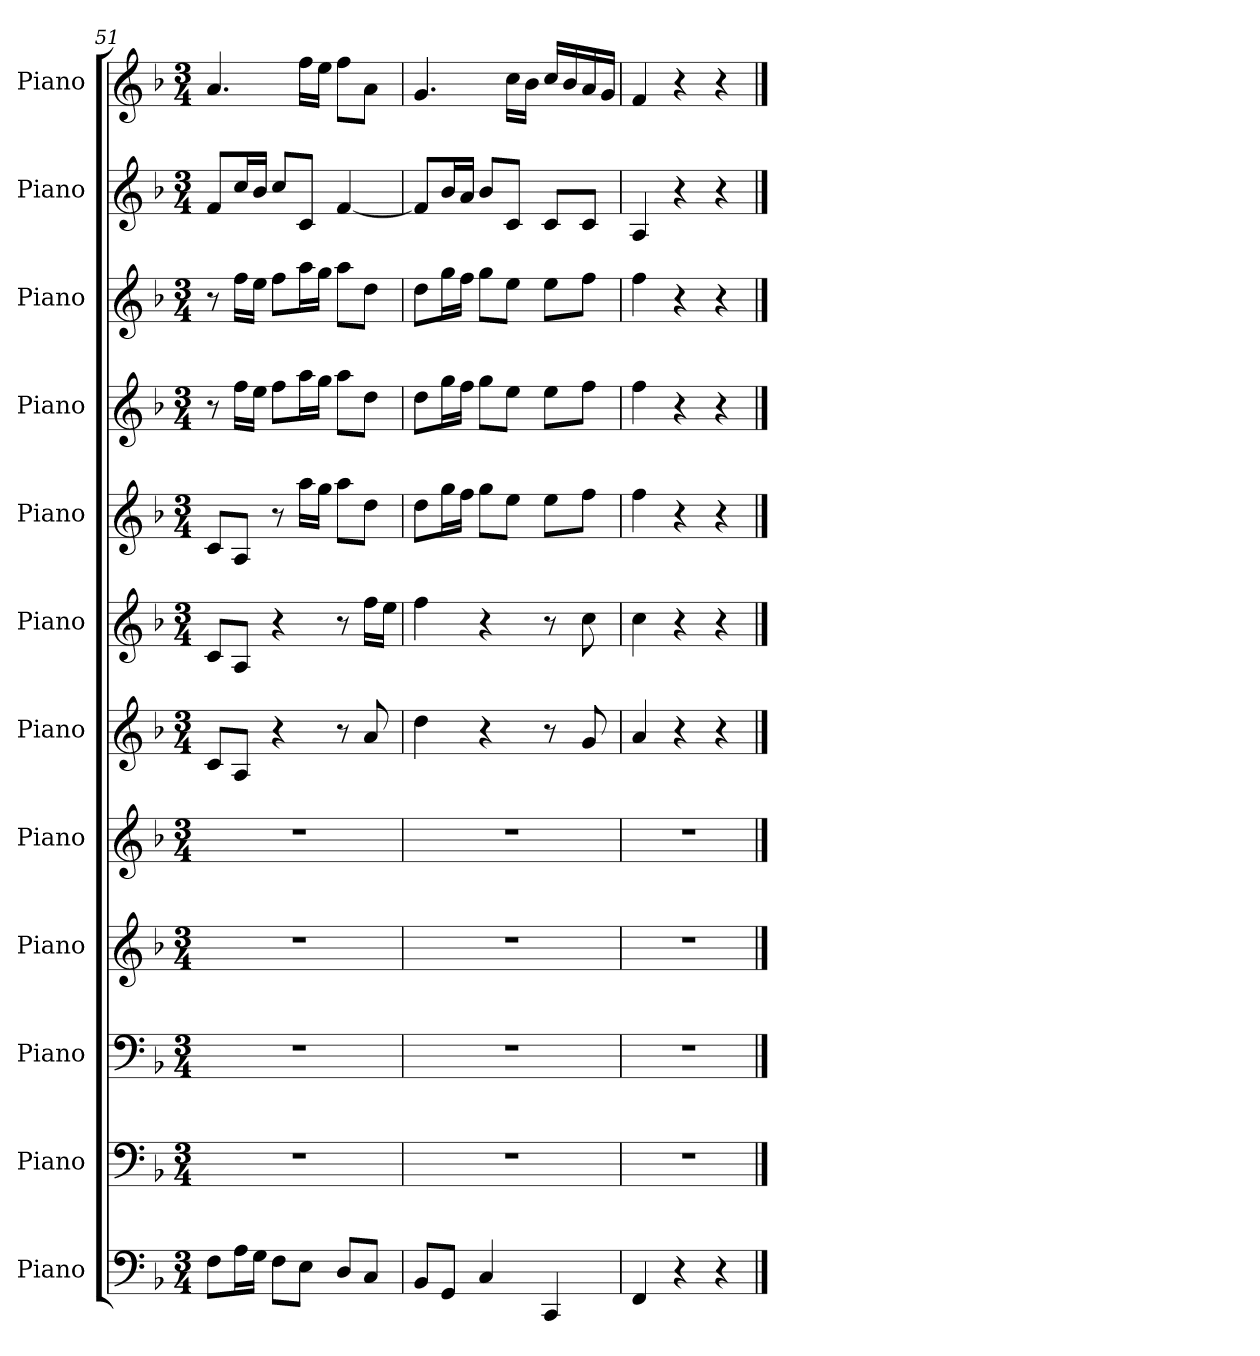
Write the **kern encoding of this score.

**kern	**kern	**kern	**kern	**kern	**kern	**kern	**kern	**kern	**kern	**kern	**kern
*part12	*part11	*part10	*part9	*part8	*part7	*part6	*part5	*part4	*part3	*part2	*part1
*staff12	*staff11	*staff10	*staff9	*staff8	*staff7	*staff6	*staff5	*staff4	*staff3	*staff2	*staff1
*I"Piano	*I"Piano	*I"Piano	*I"Piano	*I"Piano	*I"Piano	*I"Piano	*I"Piano	*I"Piano	*I"Piano	*I"Piano	*I"Piano
*I'Pno.	*I'Pno.	*I'Pno.	*I'Pno.	*I'Pno.	*I'Pno.	*I'Pno.	*I'Pno.	*I'Pno.	*I'Pno.	*I'Pno.	*I'Pno.
*clefF4	*clefF4	*clefF4	*clefG2	*clefG2	*clefG2	*clefG2	*clefG2	*clefG2	*clefG2	*clefG2	*clefG2
*k[b-]	*k[b-]	*k[b-]	*k[b-]	*k[b-]	*k[b-]	*k[b-]	*k[b-]	*k[b-]	*k[b-]	*k[b-]	*k[b-]
*M3/4	*M3/4	*M3/4	*M3/4	*M3/4	*M3/4	*M3/4	*M3/4	*M3/4	*M3/4	*M3/4	*M3/4
=51	=51	=51	=51	=51	=51	=51	=51	=51	=51	=51	=51
8F\L	2.r	2.r	2.r	2.r	8c/L	8c/L	8c/L	8r	8r	8f/L	4.a/
16A\L	.	.	.	.	8A/J	8A/J	8A/J	16ff\LL	16ff\LL	16cc/L	.
16G\JJ	.	.	.	.	.	.	.	16ee\JJ	16ee\JJ	16b-/JJ	.
8F\L	.	.	.	.	4r	4r	8r	8ff\L	8ff\L	8cc/L	.
8E\J	.	.	.	.	.	.	16aa\LL	16aa\L	16aa\L	8c/J	16ff\LL
.	.	.	.	.	.	.	16gg\JJ	16gg\JJ	16gg\JJ	.	16ee\JJ
8D/L	.	.	.	.	8r	8r	8aa\L	8aa\L	8aa\L	[4f/	8ff\L
8C/J	.	.	.	.	8a/	16ff\LL	8dd\J	8dd\J	8dd\J	.	8a\J
.	.	.	.	.	.	16ee\JJ	.	.	.	.	.
=52	=52	=52	=52	=52	=52	=52	=52	=52	=52	=52	=52
8BB-/L	2.r	2.r	2.r	2.r	4dd\	4ff\	8dd\L	8dd\L	8dd\L	8f/L]	4.g/
8GG/J	.	.	.	.	.	.	16gg\L	16gg\L	16gg\L	16b-/L	.
.	.	.	.	.	.	.	16ff\JJ	16ff\JJ	16ff\JJ	16a/JJ	.
4C/	.	.	.	.	4r	4r	8gg\L	8gg\L	8gg\L	8b-/L	.
.	.	.	.	.	.	.	8ee\J	8ee\J	8ee\J	8c/J	16cc\LL
.	.	.	.	.	.	.	.	.	.	.	16b-\JJ
4CC/	.	.	.	.	8r	8r	8ee\L	8ee\L	8ee\L	8c/L	16cc/LL
.	.	.	.	.	.	.	.	.	.	.	16b-/
.	.	.	.	.	8g/	8cc\	8ff\J	8ff\J	8ff\J	8c/J	16a/
.	.	.	.	.	.	.	.	.	.	.	16g/JJ
!!LO:PB:g=z
=53	=53	=53	=53	=53	=53	=53	=53	=53	=53	=53	=53
4FF/	2.r	2.r	2.r	2.r	4a/	4cc\	4ff\	4ff\	4ff\	4A/	4f/
4r	.	.	.	.	4r	4r	4r	4r	4r	4r	4r
4r	.	.	.	.	4r	4r	4r	4r	4r	4r	4r
==	==	==	==	==	==	==	==	==	==	==	==
*-	*-	*-	*-	*-	*-	*-	*-	*-	*-	*-	*-
